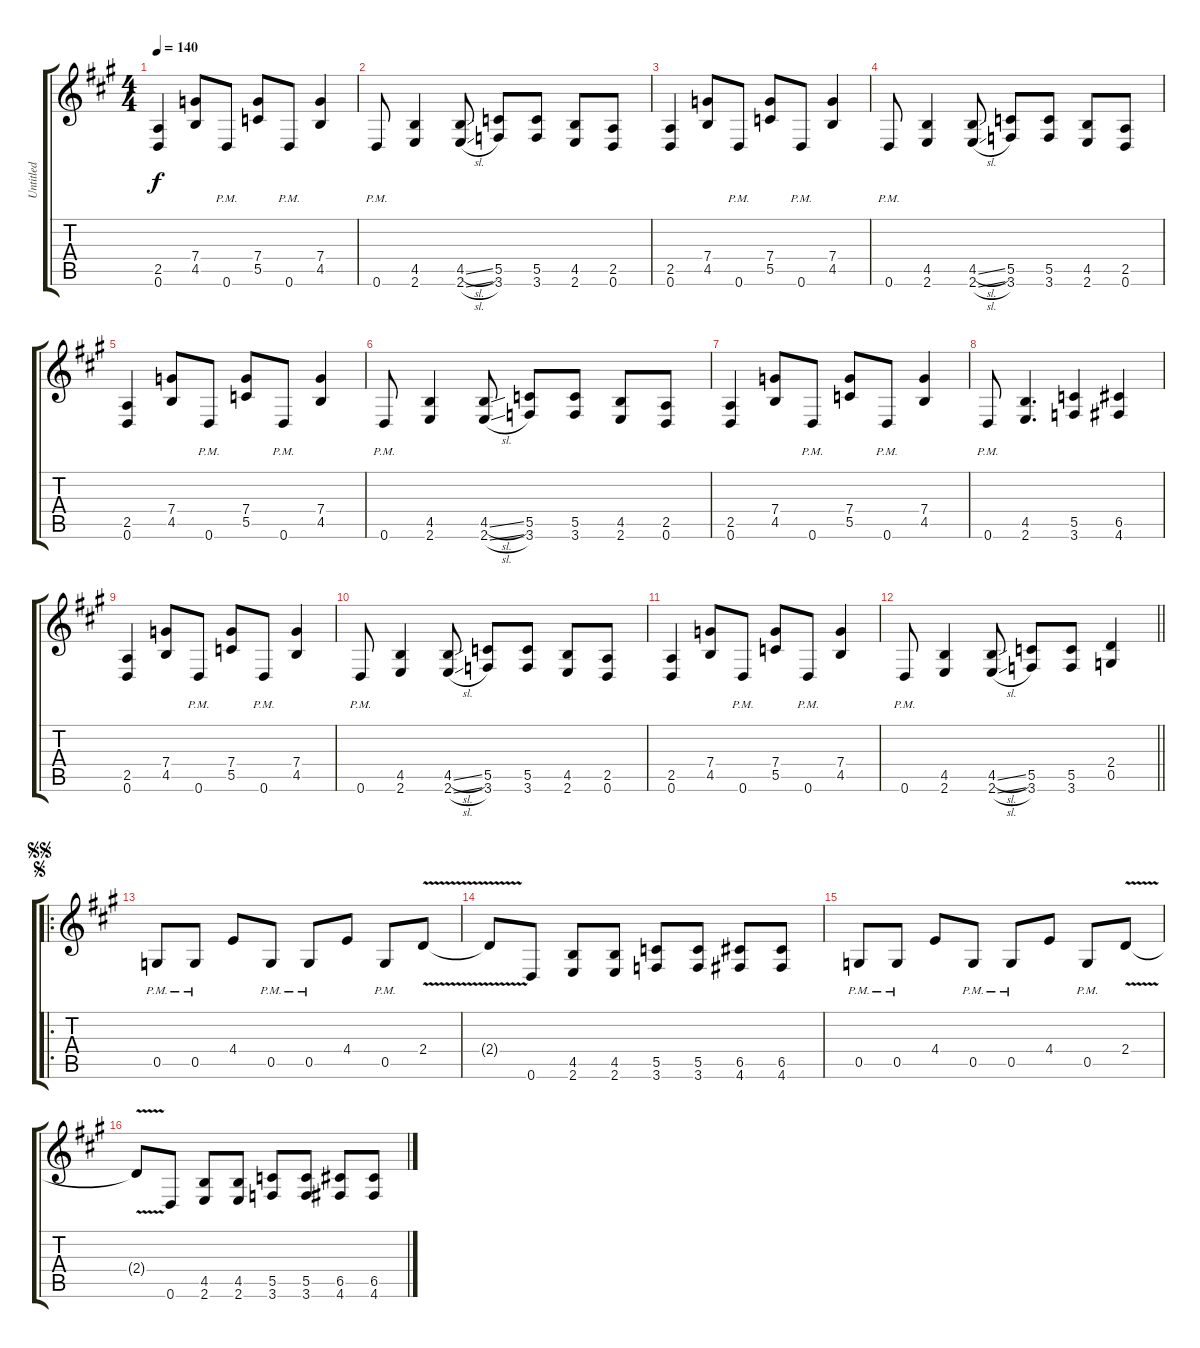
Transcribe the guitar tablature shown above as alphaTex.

\track ("Untitled" "Untitled") {instrument distortionguitar}
\staff {score tabs}
\tuning (D4 A3 F3 C3 G2 D2) {hide}
\ts (4 4)
\tempo 140
\clef g2
\ks a
(2.5 0.6).4{dy f instrument distortionguitar} (7.4 4.5).8 0.6{pm}.8 (7.4 5.5).8 0.6{pm}.8 (7.4 4.5).4 |
0.6{pm}.8 (4.5 2.6).4 (4.5{sl} 2.6{sl}).8 (5.5 3.6).8 (5.5 3.6).8 (4.5 2.6).8 (2.5 0.6).8 |
(2.5 0.6).4 (7.4 4.5).8 0.6{pm}.8 (7.4 5.5).8 0.6{pm}.8 (7.4 4.5).4 |
0.6{pm}.8 (4.5 2.6).4 (4.5{sl} 2.6{sl}).8 (5.5 3.6).8 (5.5 3.6).8 (4.5 2.6).8 (2.5 0.6).8 |
(2.5 0.6).4 (7.4 4.5).8 0.6{pm}.8 (7.4 5.5).8 0.6{pm}.8 (7.4 4.5).4 |
0.6{pm}.8 (4.5 2.6).4 (4.5{sl} 2.6{sl}).8 (5.5 3.6).8 (5.5 3.6).8 (4.5 2.6).8 (2.5 0.6).8 |
(2.5 0.6).4 (7.4 4.5).8 0.6{pm}.8 (7.4 5.5).8 0.6{pm}.8 (7.4 4.5).4 |
0.6{pm}.8 (4.5 2.6).4{d} (5.5 3.6).4 (6.5 4.6).4 |
(2.5 0.6).4 (7.4 4.5).8 0.6{pm}.8 (7.4 5.5).8 0.6{pm}.8 (7.4 4.5).4 |
0.6{pm}.8 (4.5 2.6).4 (4.5{sl} 2.6{sl}).8 (5.5 3.6).8 (5.5 3.6).8 (4.5 2.6).8 (2.5 0.6).8 |
(2.5 0.6).4 (7.4 4.5).8 0.6{pm}.8 (7.4 5.5).8 0.6{pm}.8 (7.4 4.5).4 |
\barLineRight lightlight
0.6{pm}.8 (4.5 2.6).4 (4.5{sl} 2.6{sl}).8 (5.5 3.6).8 (5.5 3.6).8 (2.4 0.5).4 |
\ro
\jump segno
\jump segnosegno
0.5{pm}.8 0.5{pm}.8 4.4.8 0.5{pm}.8 0.5{pm}.8 4.4.8 0.5{pm}.8 2.4{v}.8 |
2.4{v t}.8 0.6.8 (4.5 2.6).8 (4.5 2.6).8 (5.5 3.6).8 (5.5 3.6).8 (6.5 4.6).8 (6.5 4.6).8 |
0.5{pm}.8 0.5{pm}.8 4.4.8 0.5{pm}.8 0.5{pm}.8 4.4.8 0.5{pm}.8 2.4{v}.8 |
2.4{v t}.8 0.6.8 (4.5 2.6).8 (4.5 2.6).8 (5.5 3.6).8 (5.5 3.6).8 (6.5 4.6).8 (6.5 4.6).8
